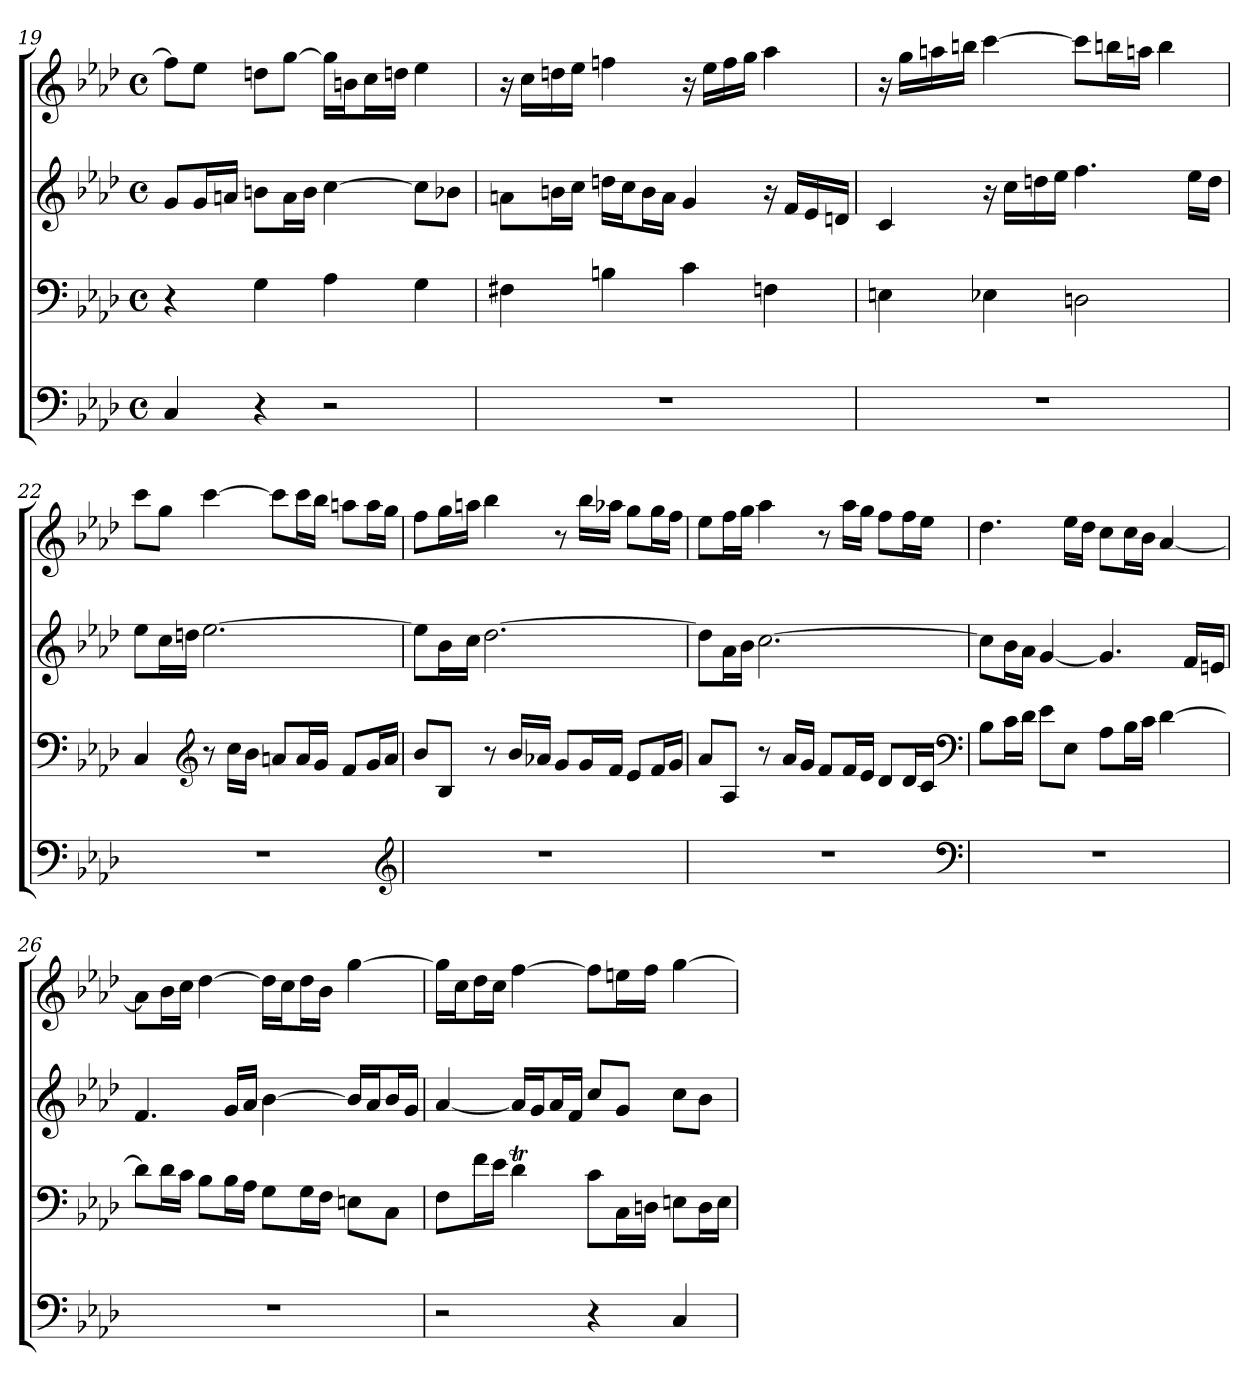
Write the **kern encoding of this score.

**kern	**kern	**kern	**kern
*part4	*part3	*part2	*part1
*staff4	*staff3	*staff2	*staff1
*clefF4	*clefF4	*clefG2	*clefG2
*k[b-e-a-d-]	*k[b-e-a-d-]	*k[b-e-a-d-]	*k[b-e-a-d-]
*f:	*f:	*f:	*f:
*M4/4	*M4/4	*M4/4	*M4/4
*met(c)	*met(c)	*met(c)	*met(c)
=19	=19	=19	=19
4C	4r	8g/L	8ff\L]
.	.	16g/L	8ee-\J
.	.	16an/JJ	.
4r	4G	8bn\L	8ddn\L
.	.	16a\L	[8gg\J
.	.	16b\JJ	.
2r	4A-	[4cc	16gg\LL]
.	.	.	16bn\J
.	.	.	16cc\L
.	.	.	16ddn\JJ
.	4G	8cc\L]	4ee-
.	.	8b-X\J	.
=20	=20	=20	=20
1r	4F#X	8an\L	16r
.	.	.	16cc\LL
.	.	16bn\L	16ddn\
.	.	16cc\JJ	16ee-\JJ
.	4Bn	16ddn\LL	4ffn
.	.	16cc\J	.
.	.	16b\L	.
.	.	16a\JJ	.
.	4c	4g	16r
.	.	.	16ee-\LL
.	.	.	16ff\
.	.	.	16gg\JJ
.	4Fn	16r	4aa-
.	.	16f/LL	.
.	.	16e-/	.
.	.	16dn/JJ	.
=21	=21	=21	=21
1r	4En	4c	16r
.	.	.	16gg\LL
.	.	.	16aan\
.	.	.	16bbn\JJ
.	4E-X	16r	[4ccc
.	.	16cc\LL	.
.	.	16ddn\	.
.	.	16ee-\JJ	.
.	2Dn	4.ff	8ccc\L]
.	.	.	16bbn\L
.	.	.	16aan\JJ
.	.	.	4bb
.	.	16ee-\LL	.
.	.	16dd\JJ	.
=22	=22	=22	=22
1r	4C	8ee-\L	8ccc\L
.	.	16cc\L	8gg\J
.	.	16ddn\JJ	.
*	*clefG2	*	*
.	8r	[2.ee-	[4ccc
.	16cc\LL	.	.
.	16b-\JJ	.	.
.	8an/L	.	8ccc\L]
.	16a/L	.	16ccc\L
.	16g/JJ	.	16bb-\JJ
.	8f/L	.	8aan\L
.	16g/L	.	16aa\L
.	16a/JJ	.	16gg\JJ
*clefG2	*	*	*
=23	=23	=23	=23
1r	8b-/L	8ee-\L]	8ff\L
.	8B-/J	16b-\L	16gg\L
.	.	16cc\JJ	16aan\JJ
.	8r	[2.dd-	4bb-
.	16b-/LL	.	.
.	16a-X/JJ	.	.
.	8g/L	.	8r
.	16g/L	.	16bb-\LL
.	16f/JJ	.	16aa-X\JJ
.	8e-/L	.	8gg\L
.	16f/L	.	16gg\L
.	16g/JJ	.	16ff\JJ
=24	=24	=24	=24
1r	8a-/L	8dd-\L]	8ee-\L
.	8A-/J	16a-\L	16ff\L
.	.	16b-\JJ	16gg\JJ
.	8r	[2.cc	4aa-
.	16a-/LL	.	.
.	16g/JJ	.	.
.	8f/L	.	8r
.	16f/L	.	16aa-\LL
.	16e-/JJ	.	16gg\JJ
.	8d-/L	.	8ff\L
.	16d-/L	.	16ff\L
.	16c/JJ	.	16ee-\JJ
*clefF4	*clefF4	*	*
=25	=25	=25	=25
1r	8B-\L	8cc\L]	4.dd-
.	16c\L	16b-\L	.
.	16d-\JJ	16a-\JJ	.
.	8e-\L	[4g	.
.	8E-\J	.	16ee-\LL
.	.	.	16dd-\JJ
.	8A-\L	4.g]	8cc\L
.	16B-\L	.	16cc\L
.	16c\JJ	.	16b-\JJ
.	[4d-	.	[4a-
.	.	16f/LL	.
.	.	16en/JJ	.
=26	=26	=26	=26
1r	8d-\L]	4.f	8a-\L]
.	16d-\L	.	16b-\L
.	16c\JJ	.	16cc\JJ
.	8B-\L	.	[4dd-
.	16B-\L	16g/LL	.
.	16A-\JJ	16a-/JJ	.
.	8G\L	[4b-	16dd-\LL]
.	.	.	16cc\J
.	16G\L	.	16dd-\L
.	16F\JJ	.	16b-\JJ
.	8En\L	16b-/LL]	[4gg
.	.	16a-/J	.
.	8C\J	16b-/L	.
.	.	16g/JJ	.
=27	=27	=27	=27
2r	8F\L	[4a-	16gg\LL]
.	.	.	16cc\J
.	16f\L	.	16dd-\L
.	16e-\JJ	.	16cc\JJ
.	4d-T	16a-/LL]	[4ff
.	.	16g/J	.
.	.	16a-/L	.
.	.	16f/JJ	.
4r	8c\L	8cc/L	8ff\L]
.	16C\L	8g/J	16een\L
.	16Dn\JJ	.	16ff\JJ
4C	8En\L	8cc\L	[4gg
.	16D\L	8b-\J	.
.	16E\JJ	.	.
=	=	=	=
*-	*-	*-	*-
